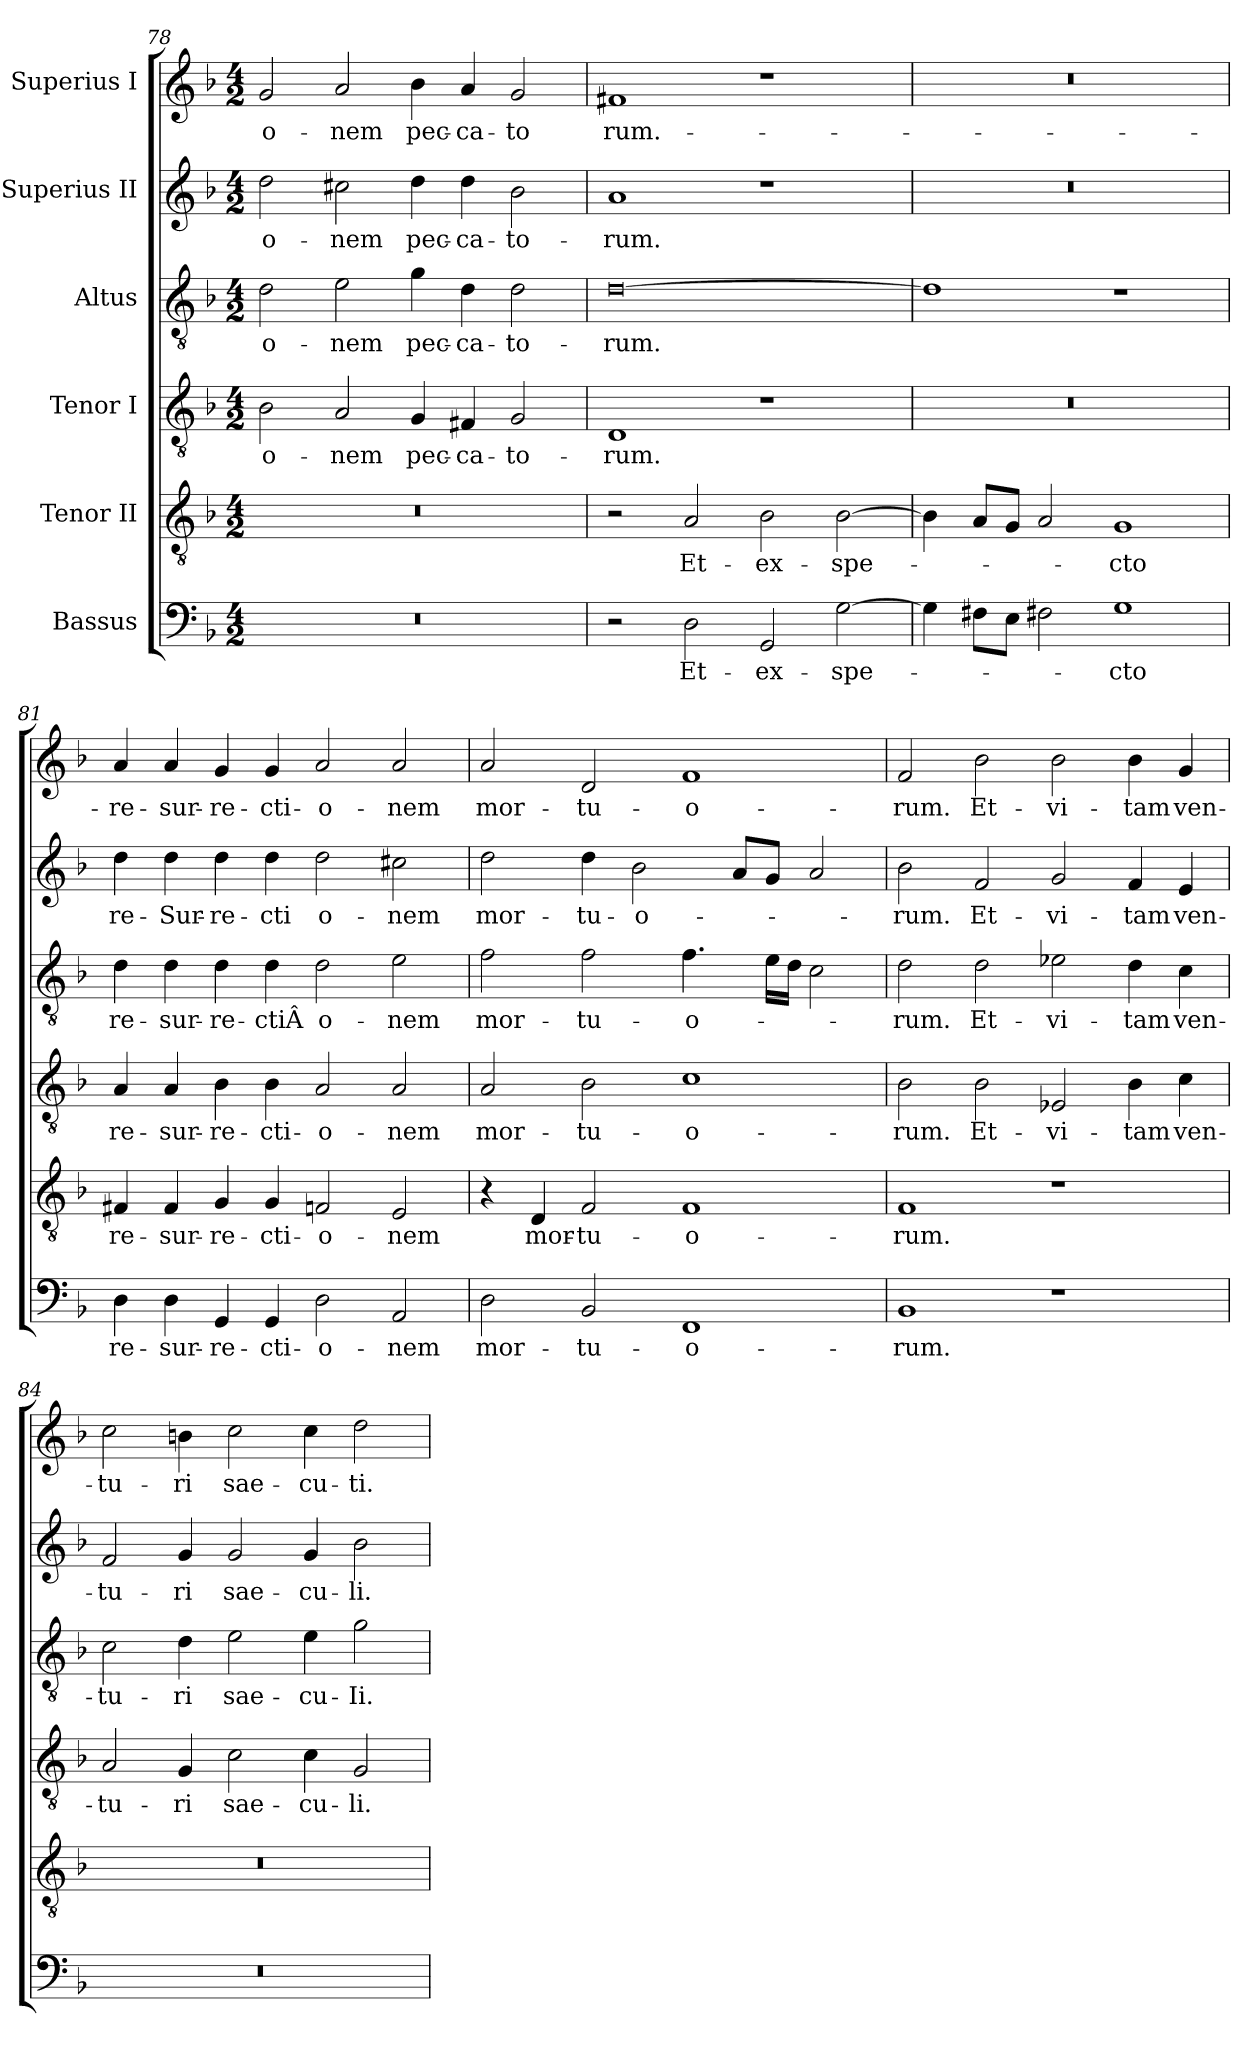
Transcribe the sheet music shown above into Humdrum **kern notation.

**kern	**text	**kern	**text	**kern	**text	**kern	**text	**kern	**text	**kern	**text
*part6	*part6	*part5	*part5	*part4	*part4	*part3	*part3	*part2	*part2	*part1	*part1
*staff6	*staff6	*staff5	*staff5	*staff4	*staff4	*staff3	*staff3	*staff2	*staff2	*staff1	*staff1
*I"Bassus	*	*I"Tenor II	*	*I"Tenor I	*	*I"Altus	*	*I"Superius II	*	*I"Superius I	*
*clefF4	*	*clefGv2	*	*clefGv2	*	*clefGv2	*	*clefG2	*	*clefG2	*
*k[b-]	*	*k[b-]	*	*k[b-]	*	*k[b-]	*	*k[b-]	*	*k[b-]	*
*M4/2	*	*M4/2	*	*M4/2	*	*M4/2	*	*M4/2	*	*M4/2	*
=78	=78	=78	=78	=78	=78	=78	=78	=78	=78	=78	=78
0r	.	0r	.	2B-\	-o-	2d\	-o-	2dd\	-o-	2g/	-o-
.	.	.	.	2A/	-nem	2e\	-nem	2cc#X\	-nem	2a/	-nem
.	.	.	.	4G/	pec-	4g\	pec-	4dd\	pec-	4b-\	pec-
.	.	.	.	4F#X/	-ca-	4d\	-ca-	4dd\	-ca-	4a/	-ca-
.	.	.	.	2G/	-to-	2d\	-to-	2b-\	-to-	2g/	-to
=79	=79	=79	=79	=79	=79	=79	=79	=79	=79	=79	=79
2r	.	2r	.	1D/	-rum.	[0d\	-rum.	1a/	-rum.	1f#X/	rum.-
2D\	Et-	2A/	Et-	.	.	.	.	.	.	.	.
2GG/	ex-	2B-\	ex-	1r	.	.	.	1r	.	1r	.
[2G\	-spe-	[2B-\	-spe-	.	.	.	.	.	.	.	.
=80	=80	=80	=80	=80	=80	=80	=80	=80	=80	=80	=80
4G\]	.	4B-\]	.	0r	.	1d/]	.	0r	.	0r	.
8F#X\L	.	8A/L	.	.	.	.	.	.	.	.	.
8E\J	.	8G/J	.	.	.	.	.	.	.	.	.
2F#X\	.	2A/	.	.	.	.	.	.	.	.	.
1G/	-cto	1G/	-cto	.	.	1r	.	.	.	.	.
=81	=81	=81	=81	=81	=81	=81	=81	=81	=81	=81	=81
4D\	re-	4F#X/	re-	4A/	re-	4d\	re-	4dd\	re-	4a/	re-
4D\	-sur-	4F#/	-sur-	4A/	-sur-	4d\	-sur-	4dd\	-Sur-	4a/	-sur-
4GG/	-re-	4G/	-re-	4B-\	-re-	4d\	-re-	4dd\	-re-	4g/	-re-
4GG/	-cti-	4G/	-cti-	4B-\	-cti-	4d\	-ctiÂ­	4dd\	-cti	4g/	-cti-
2D\	-o-	2Fn/	-o-	2A/	-o-	2d\	o-	2dd\	o-	2a/	-o-
2AA/	-nem	2E/	-nem	2A/	-nem	2e\	-nem	2cc#X\	-nem	2a/	-nem
=82	=82	=82	=82	=82	=82	=82	=82	=82	=82	=82	=82
2D\	mor-	4r	.	2A/	mor-	2f\	mor-	2dd\	mor-	2a/	mor-
.	.	4D/	mor-	.	.	.	.	.	.	.	.
2BB-/	-tu-	2F/	-tu-	2B-\	-tu-	2f\	-tu-	4dd\	-tu-	2d/	-tu-
.	.	.	.	.	.	.	.	2b-\	-o-	.	.
1FF/	-o-	1F/	-o-	1c/	-o-	4.f\	-o-	.	.	1f/	-o-
.	.	.	.	.	.	.	.	8a/L	.	.	.
.	.	.	.	.	.	16e\LL	.	8g/J	.	.	.
.	.	.	.	.	.	16d\JJ	.	.	.	.	.
.	.	.	.	.	.	2c\	.	2a/	.	.	.
=83	=83	=83	=83	=83	=83	=83	=83	=83	=83	=83	=83
1BB-/	-rum.	1F/	-rum.	2B-\	-rum.	2d\	-rum.	2b-\	-rum.	2f/	-rum.
.	.	.	.	2B-\	Et-	2d\	Et-	2f/	Et-	2b-\	Et-
1r	.	1r	.	2E-X/	vi-	2e-X\	vi-	2g/	vi-	2b-\	vi-
.	.	.	.	4B-\	-tam	4d\	-tam	4f/	-tam	4b-\	-tam
.	.	.	.	4c\	ven-	4c\	ven-	4e/	ven-	4g/	ven-
=84	=84	=84	=84	=84	=84	=84	=84	=84	=84	=84	=84
0r	.	0r	.	2A/	-tu-	2c\	-tu-	2f/	-tu-	2cc\	-tu-
.	.	.	.	4G/	-ri	4d\	-ri	4g/	-ri	4bn\	-ri
.	.	.	.	2c\	sae-	2e\	sae-	2g/	sae-	2cc\	sae-
.	.	.	.	4c\	-cu-	4e\	-cu-	4g/	-cu-	4cc\	-cu-
.	.	.	.	2G/	-li.	2g\	-Ii.	2b-\	-li.	2dd\	-ti.
=	=	=	=	=	=	=	=	=	=	=	=
*-	*-	*-	*-	*-	*-	*-	*-	*-	*-	*-	*-
